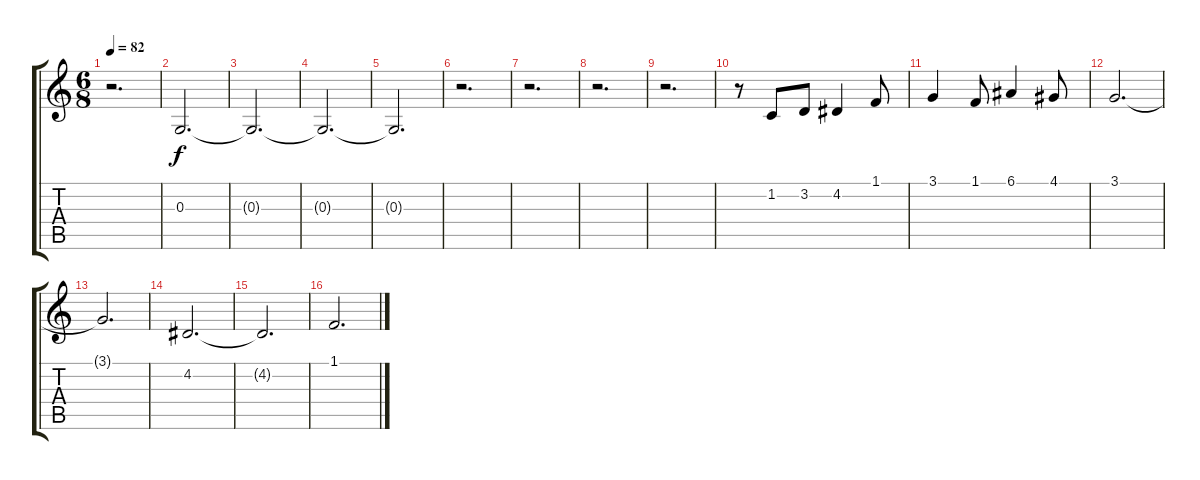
\track "" {instrument stringensemble2}
\staff {score tabs}
\tuning (E4 B3 G3 D3 A2 E2) {hide}
\ts (6 8)
\tempo 82
\clef g2
\ks c
r.2{d dy f instrument stringensemble2} |
0.3.2{d} |
0.3{t}.2{d} |
0.3{t}.2{d} |
0.3{t}.2{d} |
r.2{d} |
r.2{d} |
r.2{d} |
r.2{d} |
r.8 1.2.8 3.2.8 4.2.4 1.1.8 |
3.1.4 1.1.8 6.1.4 4.1.8 |
3.1.2{d} |
3.1{t}.2{d} |
4.2.2{d} |
4.2{t}.2{d} |
1.1.2{d}
